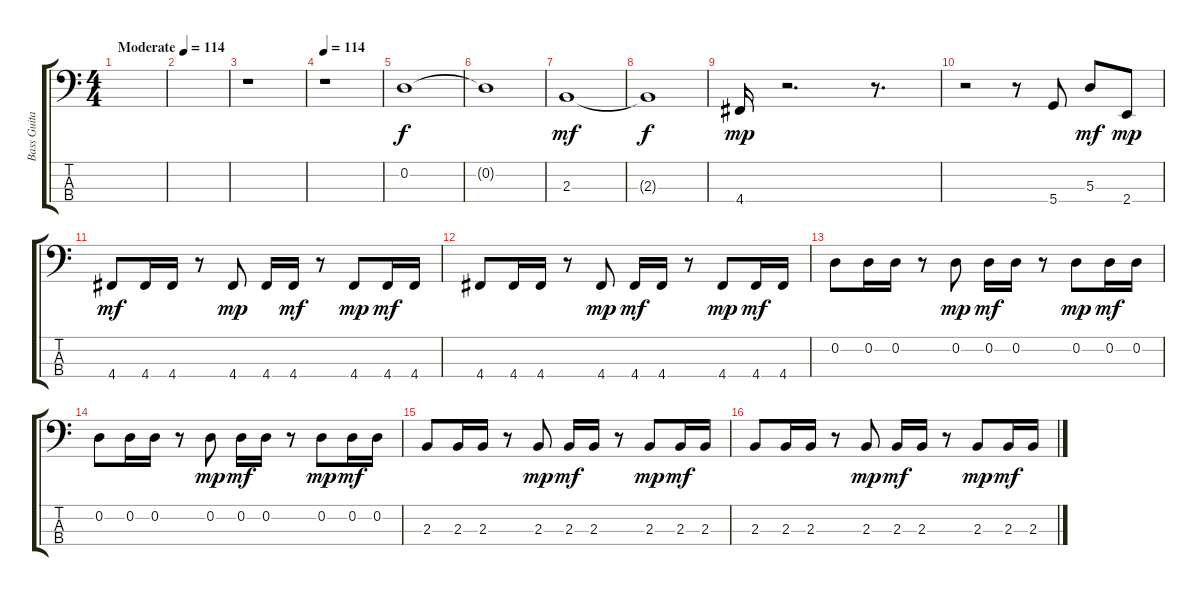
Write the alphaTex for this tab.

\track ("Bass Guitar" "Bass Guita") {instrument electricbassfinger}
\staff {score tabs}
\tuning (G2 D2 A1 D1) {hide}
\ts (4 4)
\tempo (114 "Moderate")
\clef f4
\ks c
|
|
r.1 |
\tempo 114
r.1 |
0.2.1 |
0.2{t}.1{dy f} |
2.3.1{dy mf} |
2.3{t}.1{dy f} |
4.4.16{dy mp} r.2{d} r.8{d} |
r.2 r.8 5.4.8 5.3.8{dy mf} 2.4.8{dy mp} |
4.4.8{dy mf} 4.4.16 4.4.16 r.8 4.4.8{dy mp} 4.4.16 4.4.16{dy mf} r.8 4.4.8{dy mp} 4.4.16{dy mf} 4.4.16 |
4.4.8 4.4.16 4.4.16 r.8 4.4.8{dy mp} 4.4.16{dy mf} 4.4.16 r.8 4.4.8{dy mp} 4.4.16{dy mf} 4.4.16 |
0.2.8 0.2.16 0.2.16 r.8 0.2.8{dy mp} 0.2.16{dy mf} 0.2.16 r.8 0.2.8{dy mp} 0.2.16{dy mf} 0.2.16 |
0.2.8 0.2.16 0.2.16 r.8 0.2.8{dy mp} 0.2.16{dy mf} 0.2.16 r.8 0.2.8{dy mp} 0.2.16{dy mf} 0.2.16 |
2.3.8 2.3.16 2.3.16 r.8 2.3.8{dy mp} 2.3.16{dy mf} 2.3.16 r.8 2.3.8{dy mp} 2.3.16{dy mf} 2.3.16 |
2.3.8 2.3.16 2.3.16 r.8 2.3.8{dy mp} 2.3.16{dy mf} 2.3.16 r.8 2.3.8{dy mp} 2.3.16{dy mf} 2.3.16
